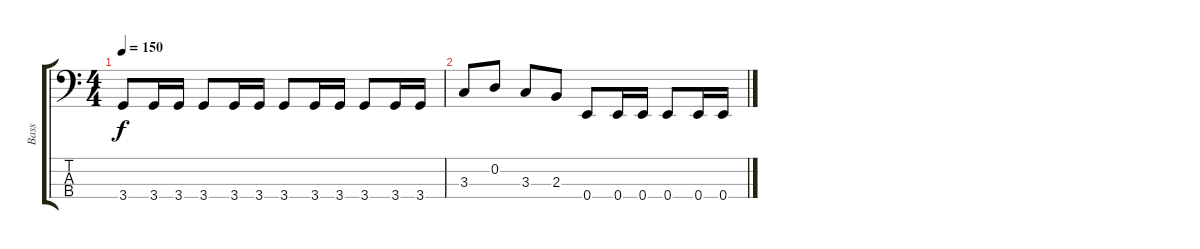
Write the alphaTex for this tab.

\track ("Bass" "Bass") {instrument electricbassfinger}
\staff {score tabs}
\tuning (G2 D2 A1 E1) {hide}
\ts (4 4)
\tempo 150
\clef f4
\ks c
3.4.8{dy f} 3.4.16 3.4.16 3.4.8 3.4.16 3.4.16 3.4.8 3.4.16 3.4.16 3.4.8 3.4.16 3.4.16 |
3.3.8 0.2.8 3.3.8 2.3.8 0.4.8 0.4.16 0.4.16 0.4.8 0.4.16 0.4.16
